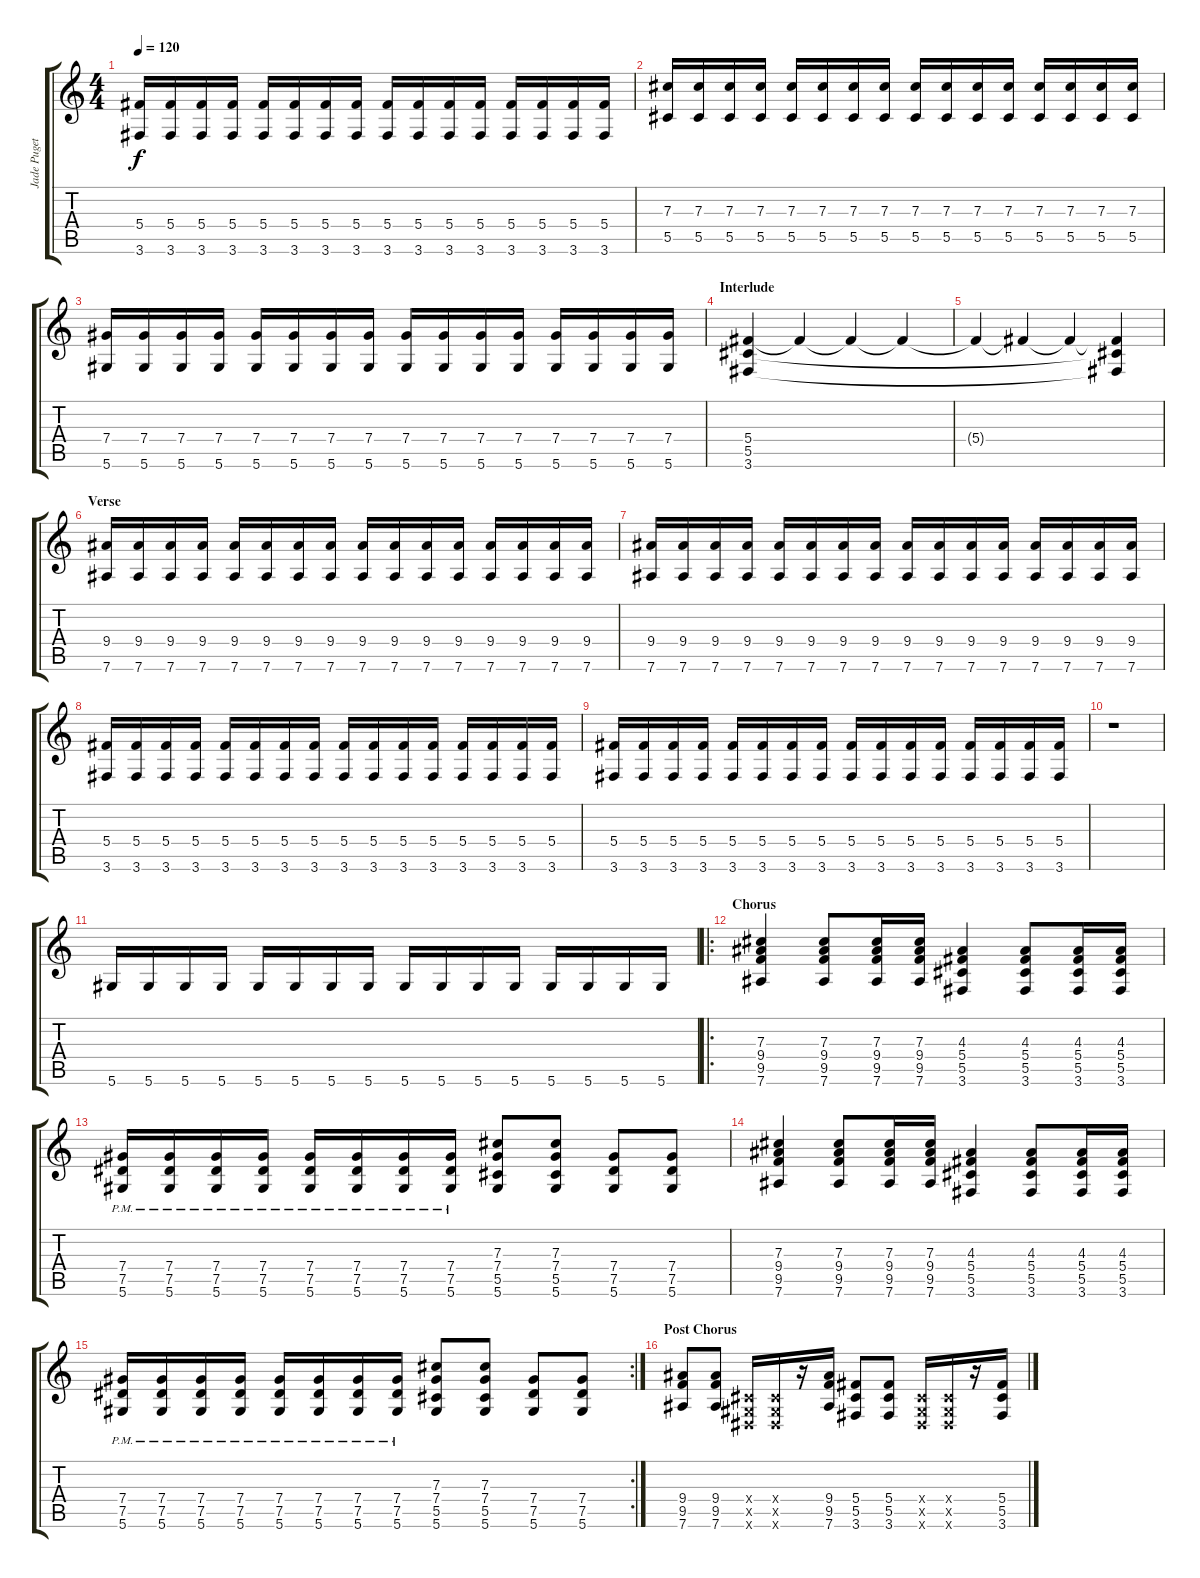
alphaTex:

\track ("Jade Puget-Guitar" "Jade Puget") {instrument distortionguitar}
\staff {score tabs}
\tuning (Eb4 Bb3 Gb3 Db3 Ab2 Eb2) {hide}
\ts (4 4)
\tempo 120
\clef g2
\ks c
(5.4 3.6).16{dy f} (5.4 3.6).16 (5.4 3.6).16 (5.4 3.6).16 (5.4 3.6).16 (5.4 3.6).16 (5.4 3.6).16 (5.4 3.6).16 (5.4 3.6).16 (5.4 3.6).16 (5.4 3.6).16 (5.4 3.6).16 (5.4 3.6).16 (5.4 3.6).16 (5.4 3.6).16 (5.4 3.6).16 |
(7.3 5.5).16 (7.3 5.5).16 (7.3 5.5).16 (7.3 5.5).16 (7.3 5.5).16 (7.3 5.5).16 (7.3 5.5).16 (7.3 5.5).16 (7.3 5.5).16 (7.3 5.5).16 (7.3 5.5).16 (7.3 5.5).16 (7.3 5.5).16 (7.3 5.5).16 (7.3 5.5).16 (7.3 5.5).16 |
(7.4 5.6).16 (7.4 5.6).16 (7.4 5.6).16 (7.4 5.6).16 (7.4 5.6).16 (7.4 5.6).16 (7.4 5.6).16 (7.4 5.6).16 (7.4 5.6).16 (7.4 5.6).16 (7.4 5.6).16 (7.4 5.6).16 (7.4 5.6).16 (7.4 5.6).16 (7.4 5.6).16 (7.4 5.6).16 |
\section ("" "Interlude")
(5.4 5.5 3.6).4 5.4{t}.4 5.4{t}.4 5.4{t}.4 |
5.4{t}.4 5.4{t}.4 5.4{t}.4 (5.4{t} 5.5{t} 3.6{t}).4 |
\section ("" "Verse")
(9.4 7.6).16 (9.4 7.6).16 (9.4 7.6).16 (9.4 7.6).16 (9.4 7.6).16 (9.4 7.6).16 (9.4 7.6).16 (9.4 7.6).16 (9.4 7.6).16 (9.4 7.6).16 (9.4 7.6).16 (9.4 7.6).16 (9.4 7.6).16 (9.4 7.6).16 (9.4 7.6).16 (9.4 7.6).16 |
(9.4 7.6).16 (9.4 7.6).16 (9.4 7.6).16 (9.4 7.6).16 (9.4 7.6).16 (9.4 7.6).16 (9.4 7.6).16 (9.4 7.6).16 (9.4 7.6).16 (9.4 7.6).16 (9.4 7.6).16 (9.4 7.6).16 (9.4 7.6).16 (9.4 7.6).16 (9.4 7.6).16 (9.4 7.6).16 |
(5.4 3.6).16 (5.4 3.6).16 (5.4 3.6).16 (5.4 3.6).16 (5.4 3.6).16 (5.4 3.6).16 (5.4 3.6).16 (5.4 3.6).16 (5.4 3.6).16 (5.4 3.6).16 (5.4 3.6).16 (5.4 3.6).16 (5.4 3.6).16 (5.4 3.6).16 (5.4 3.6).16 (5.4 3.6).16 |
(5.4 3.6).16 (5.4 3.6).16 (5.4 3.6).16 (5.4 3.6).16 (5.4 3.6).16 (5.4 3.6).16 (5.4 3.6).16 (5.4 3.6).16 (5.4 3.6).16 (5.4 3.6).16 (5.4 3.6).16 (5.4 3.6).16 (5.4 3.6).16 (5.4 3.6).16 (5.4 3.6).16 (5.4 3.6).16 |
r.1 |
5.6.16 5.6.16 5.6.16 5.6.16 5.6.16 5.6.16 5.6.16 5.6.16 5.6.16 5.6.16 5.6.16 5.6.16 5.6.16 5.6.16 5.6.16 5.6.16 |
\ro
\section ("" "Chorus")
(7.3 9.4 9.5 7.6).4 (7.3 9.4 9.5 7.6).8 (7.3 9.4 9.5 7.6).16 (7.3 9.4 9.5 7.6).16 (4.3 5.4 5.5 3.6).4 (4.3 5.4 5.5 3.6).8 (4.3 5.4 5.5 3.6).16 (4.3 5.4 5.5 3.6).16 |
(7.4{pm} 7.5{pm} 5.6{pm}).16 (7.4{pm} 7.5{pm} 5.6{pm}).16 (7.4{pm} 7.5{pm} 5.6{pm}).16 (7.4{pm} 7.5{pm} 5.6{pm}).16 (7.4{pm} 7.5{pm} 5.6{pm}).16 (7.4{pm} 7.5{pm} 5.6{pm}).16 (7.4{pm} 7.5{pm} 5.6{pm}).16 (7.4{pm} 7.5{pm} 5.6{pm}).16 (7.3 7.4 5.5 5.6).8 (7.3 7.4 5.5 5.6).8 (7.4 7.5 5.6).8 (7.4 7.5 5.6).8 |
(7.3 9.4 9.5 7.6).4 (7.3 9.4 9.5 7.6).8 (7.3 9.4 9.5 7.6).16 (7.3 9.4 9.5 7.6).16 (4.3 5.4 5.5 3.6).4 (4.3 5.4 5.5 3.6).8 (4.3 5.4 5.5 3.6).16 (4.3 5.4 5.5 3.6).16 |
\rc 2
(7.4{pm} 7.5{pm} 5.6{pm}).16 (7.4{pm} 7.5{pm} 5.6{pm}).16 (7.4{pm} 7.5{pm} 5.6{pm}).16 (7.4{pm} 7.5{pm} 5.6{pm}).16 (7.4{pm} 7.5{pm} 5.6{pm}).16 (7.4{pm} 7.5{pm} 5.6{pm}).16 (7.4{pm} 7.5{pm} 5.6{pm}).16 (7.4{pm} 7.5{pm} 5.6{pm}).16 (7.3 7.4 5.5 5.6).8 (7.3 7.4 5.5 5.6).8 (7.4 7.5 5.6).8 (7.4 7.5 5.6).8 |
\section ("" "Post Chorus")
(9.4 9.5 7.6).8 (9.4 9.5 7.6).8 (0.4{x} 0.5{x} 0.6{x}).16 (0.4{x} 0.5{x} 0.6{x}).16 r.16 (9.4 9.5 7.6).16 (5.4 5.5 3.6).8 (5.4 5.5 3.6).8 (0.4{x} 0.5{x} 0.6{x}).16 (0.4{x} 0.5{x} 0.6{x}).16 r.16 (5.4 5.5 3.6).16
